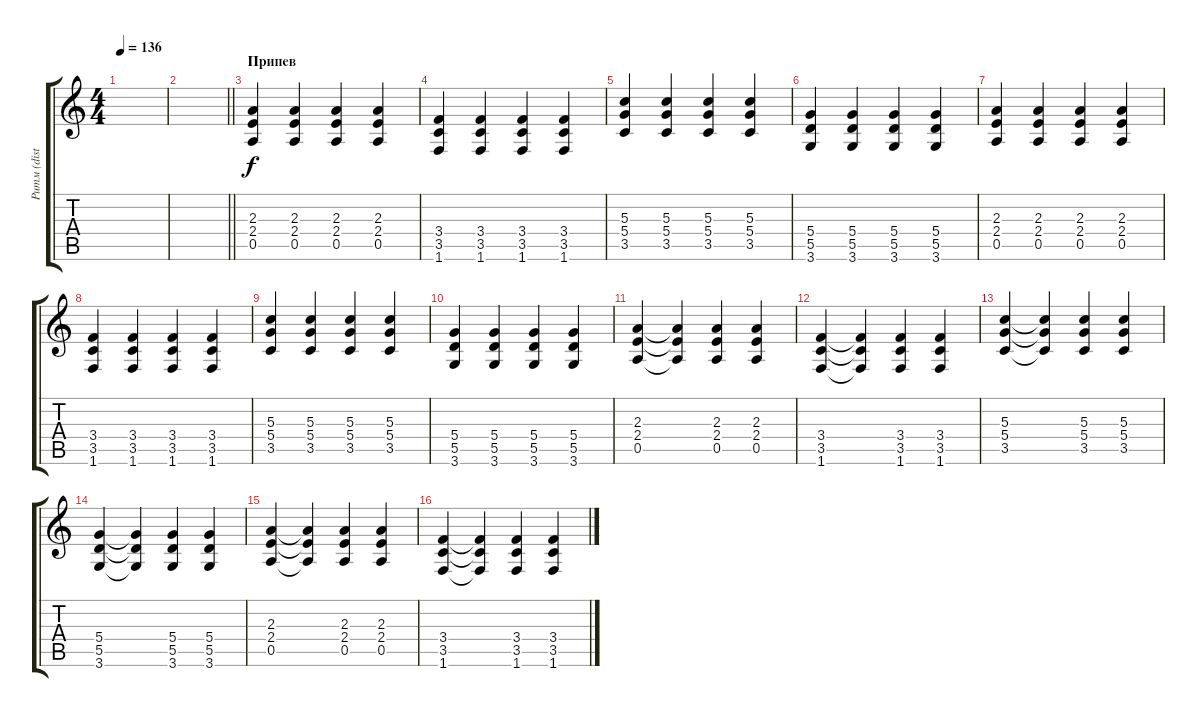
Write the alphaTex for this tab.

\track ("Ритм (dist)" "Ритм (dist") {instrument distortionguitar}
\staff {score tabs}
\tuning (E4 B3 G3 D3 A2 E2) {hide}
\ts (4 4)
\tempo 136
\clef g2
\ks c
|
\barLineRight lightlight
|
\section ("" "Припев")
(2.3 2.4 0.5).4 (2.3 2.4 0.5).4 (2.3 2.4 0.5).4 (2.3 2.4 0.5).4 |
(3.4 3.5 1.6).4 (3.4 3.5 1.6).4 (3.4 3.5 1.6).4 (3.4 3.5 1.6).4 |
(5.3 5.4 3.5).4 (5.3 5.4 3.5).4 (5.3 5.4 3.5).4 (5.3 5.4 3.5).4 |
(5.4 5.5 3.6).4 (5.4 5.5 3.6).4 (5.4 5.5 3.6).4 (5.4 5.5 3.6).4 |
(2.3 2.4 0.5).4 (2.3 2.4 0.5).4 (2.3 2.4 0.5).4 (2.3 2.4 0.5).4 |
(3.4 3.5 1.6).4 (3.4 3.5 1.6).4 (3.4 3.5 1.6).4 (3.4 3.5 1.6).4 |
(5.3 5.4 3.5).4 (5.3 5.4 3.5).4 (5.3 5.4 3.5).4 (5.3 5.4 3.5).4 |
(5.4 5.5 3.6).4 (5.4 5.5 3.6).4 (5.4 5.5 3.6).4 (5.4 5.5 3.6).4 |
(2.3 2.4 0.5).4 (2.3{t} 2.4{t} 0.5{t}).4 (2.3 2.4 0.5).4 (2.3 2.4 0.5).4 |
(3.4 3.5 1.6).4 (3.4{t} 3.5{t} 1.6{t}).4 (3.4 3.5 1.6).4 (3.4 3.5 1.6).4 |
(5.3 5.4 3.5).4 (5.3{t} 5.4{t} 3.5{t}).4 (5.3 5.4 3.5).4 (5.3 5.4 3.5).4 |
(5.4 5.5 3.6).4 (5.4{t} 5.5{t} 3.6{t}).4 (5.4 5.5 3.6).4 (5.4 5.5 3.6).4 |
(2.3 2.4 0.5).4 (2.3{t} 2.4{t} 0.5{t}).4 (2.3 2.4 0.5).4 (2.3 2.4 0.5).4 |
(3.4 3.5 1.6).4 (3.4{t} 3.5{t} 1.6{t}).4 (3.4 3.5 1.6).4 (3.4 3.5 1.6).4
